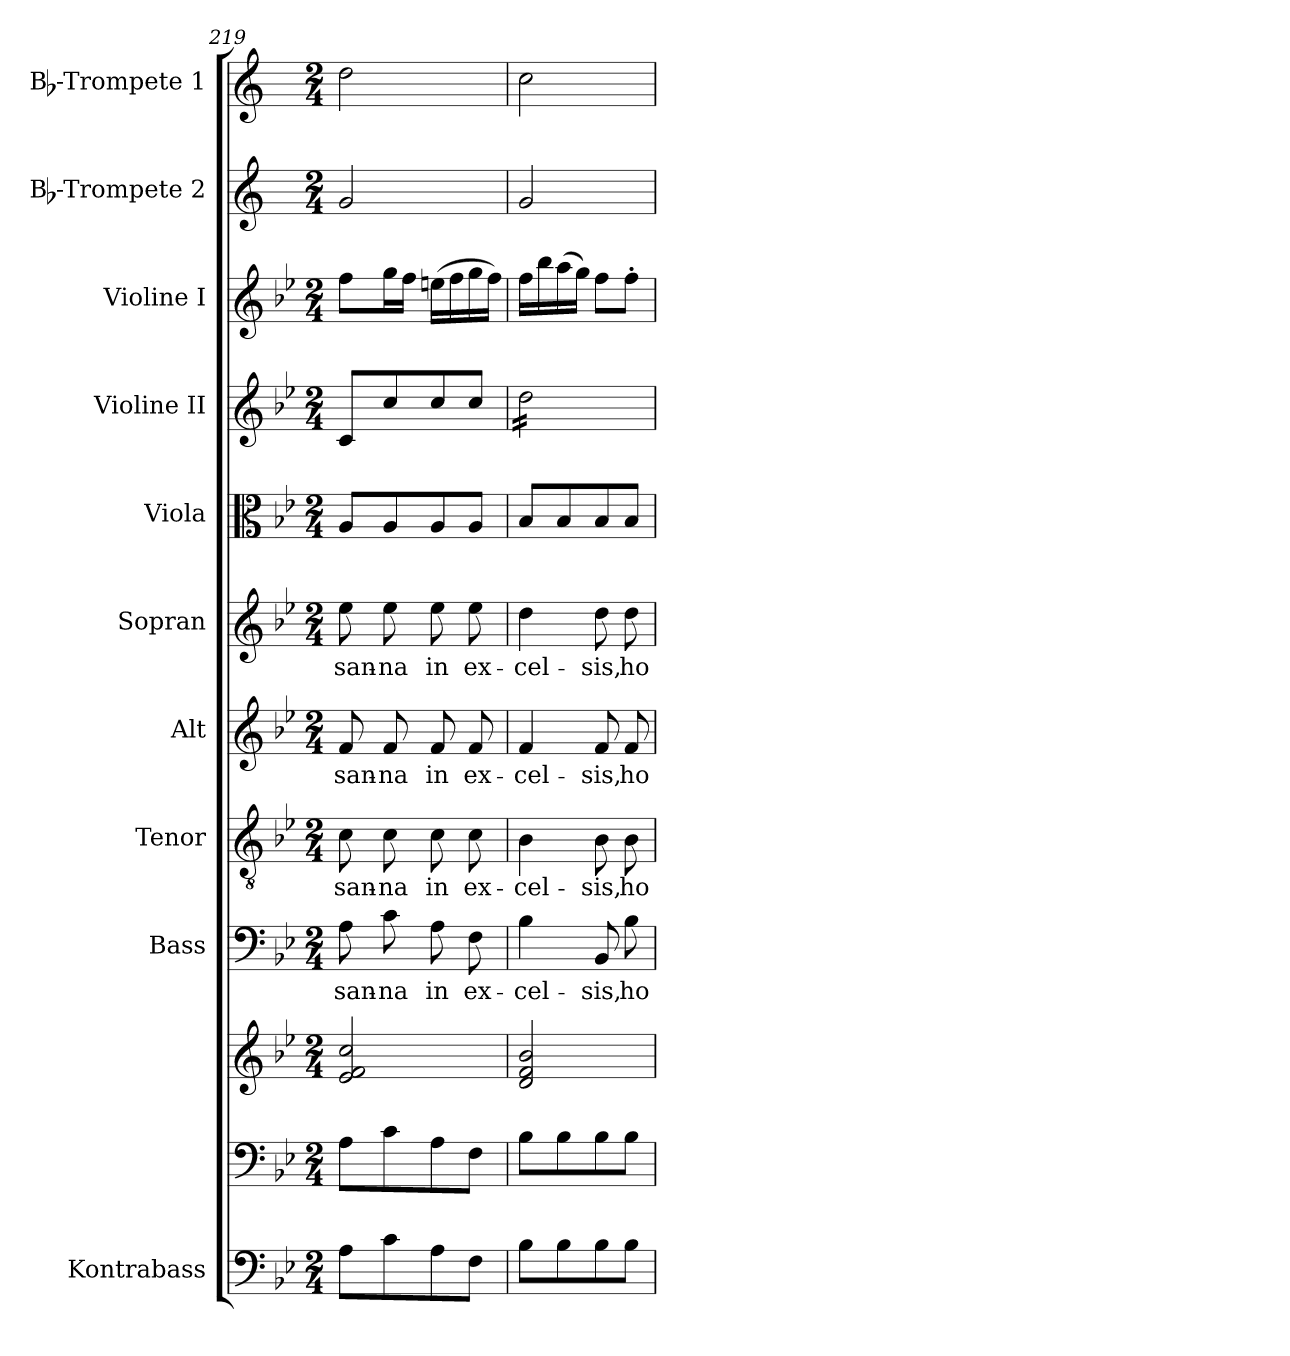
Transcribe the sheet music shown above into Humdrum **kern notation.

**kern	**kern	**kern	**kern	**text	**kern	**text	**kern	**text	**kern	**text	**kern	**kern	**kern	**kern	**kern
*part11	*part10	*part10	*part9	*part9	*part8	*part8	*part7	*part7	*part6	*part6	*part5	*part4	*part3	*part2	*part1
*staff12	*staff11	*staff10	*staff9	*staff9	*staff8	*staff8	*staff7	*staff7	*staff6	*staff6	*staff5	*staff4	*staff3	*staff2	*staff1
*I"Kontrabass	*	*	*I"Bass	*	*I"Tenor	*	*I"Alt	*	*I"Sopran	*	*I"Viola	*I"Violine II	*I"Violine I	*I"Bb-Trompete 2	*I"Bb-Trompete 1
*I'Kb.	*	*	*I'B.	*	*I'T.	*	*I'A.	*	*I'S.	*	*I'Vla.	*I'Vl. II	*I'Vl. I	*I'Bb Trp. 2	*I'Bb Trp. 1
*clefF4	*clefF4	*clefG2	*clefF4	*	*clefGv2	*	*clefG2	*	*clefG2	*	*clefC3	*clefG2	*clefG2	*clefG2	*clefG2
*ITrd7c12	*	*	*	*	*	*	*	*	*	*	*	*	*	*ITrd1c2	*ITrd1c2
*k[b-e-]	*k[b-e-]	*k[b-e-]	*k[b-e-]	*	*k[b-e-]	*	*k[b-e-]	*	*k[b-e-]	*	*k[b-e-]	*k[b-e-]	*k[b-e-]	*k[b-e-]	*k[b-e-]
*B-:	*B-:	*B-:	*B-:	*	*B-:	*	*B-:	*	*B-:	*	*B-:	*B-:	*B-:	*B-:	*B-:
*M2/4	*M2/4	*M2/4	*M2/4	*	*M2/4	*	*M2/4	*	*M2/4	*	*M2/4	*M2/4	*M2/4	*M2/4	*M2/4
=219	=219	=219	=219	=219	=219	=219	=219	=219	=219	=219	=219	=219	=219	=219	=219
!	!	!	!	!LO:LY:b	!	!LO:LY:b	!	!LO:LY:b	!	!LO:LY:b	!	!	!	!	!
8AA\L	8A\L	2e-/ 2f/ 2cc/	8A\	-san-	8c\	-san-	8f/	-san-	8ee-\	-san-	8A/L	8c/L	8ff\L	2f/	2cc\
!	!	!	!	!LO:LY:b	!	!LO:LY:b	!	!LO:LY:b	!	!LO:LY:b	!	!	!	!	!
8C\	8c\	.	8c\	-na	8c\	-na	8f/	-na	8ee-\	-na	8A/	8cc/	16gg\L	.	.
.	.	.	.	.	.	.	.	.	.	.	.	.	16ff\JJ	.	.
!	!	!	!	!LO:LY:b	!	!LO:LY:b	!	!LO:LY:b	!	!LO:LY:b	!	!	!	!	!
8AA\	8A\	.	8A\	in	8c\	in	8f/	in	8ee-\	in	8A/	8cc/	(>16een\LL	.	.
.	.	.	.	.	.	.	.	.	.	.	.	.	16ff\	.	.
!	!	!	!	!LO:LY:b	!	!LO:LY:b	!	!LO:LY:b	!	!LO:LY:b	!	!	!	!	!
8FF\J	8F\J	.	8F\	ex-	8c\	ex-	8f/	ex-	8ee-\	ex-	8A/J	8cc/J	16gg\	.	.
.	.	.	.	.	.	.	.	.	.	.	.	.	16ff\JJ)	.	.
=220	=220	=220	=220	=220	=220	=220	=220	=220	=220	=220	=220	=220	=220	=220	=220
!	!	!	!	!LO:LY:b	!	!LO:LY:b	!	!LO:LY:b	!	!LO:LY:b	!	!	!	!	!
*	*	*	*	*	*	*	*	*	*	*	*	*tremolo	*	*	*
8BB-\L	8B-\L	2d/ 2f/ 2b-/	4B-\	-cel-	4B-\	-cel-	4f/	-cel-	4dd\	-cel-	8B-/L	16dd\LL	16ff\LL	2f/	2b-\
.	.	.	.	.	.	.	.	.	.	.	.	16dd\	16bb-\	.	.
8BB-\	8B-\	.	.	.	.	.	.	.	.	.	8B-/	16dd\	(>16aa\	.	.
.	.	.	.	.	.	.	.	.	.	.	.	16dd\	16gg\JJ)	.	.
!	!	!	!	!LO:LY:b	!	!LO:LY:b	!	!LO:LY:b	!	!LO:LY:b	!	!	!	!	!
8BB-\	8B-\	.	8BB-/	-sis,	8B-\	-sis,	8f/	-sis,	8dd\	-sis,	8B-/	16dd\	8ff\L	.	.
.	.	.	.	.	.	.	.	.	.	.	.	16dd\	.	.	.
!	!	!	!	!LO:LY:b	!	!LO:LY:b	!	!LO:LY:b	!	!LO:LY:b	!	!	!	!	!
8BB-\J	8B-\J	.	8B-\	ho-	8B-\	ho-	8f/	ho-	8dd\	ho-	8B-/J	16dd\	8ff'>\J	.	.
.	.	.	.	.	.	.	.	.	.	.	.	16dd\JJ	.	.	.
*	*	*	*	*	*	*	*	*	*	*	*	*Xtremolo	*	*	*
=	=	=	=	=	=	=	=	=	=	=	=	=	=	=	=
*-	*-	*-	*-	*-	*-	*-	*-	*-	*-	*-	*-	*-	*-	*-	*-
